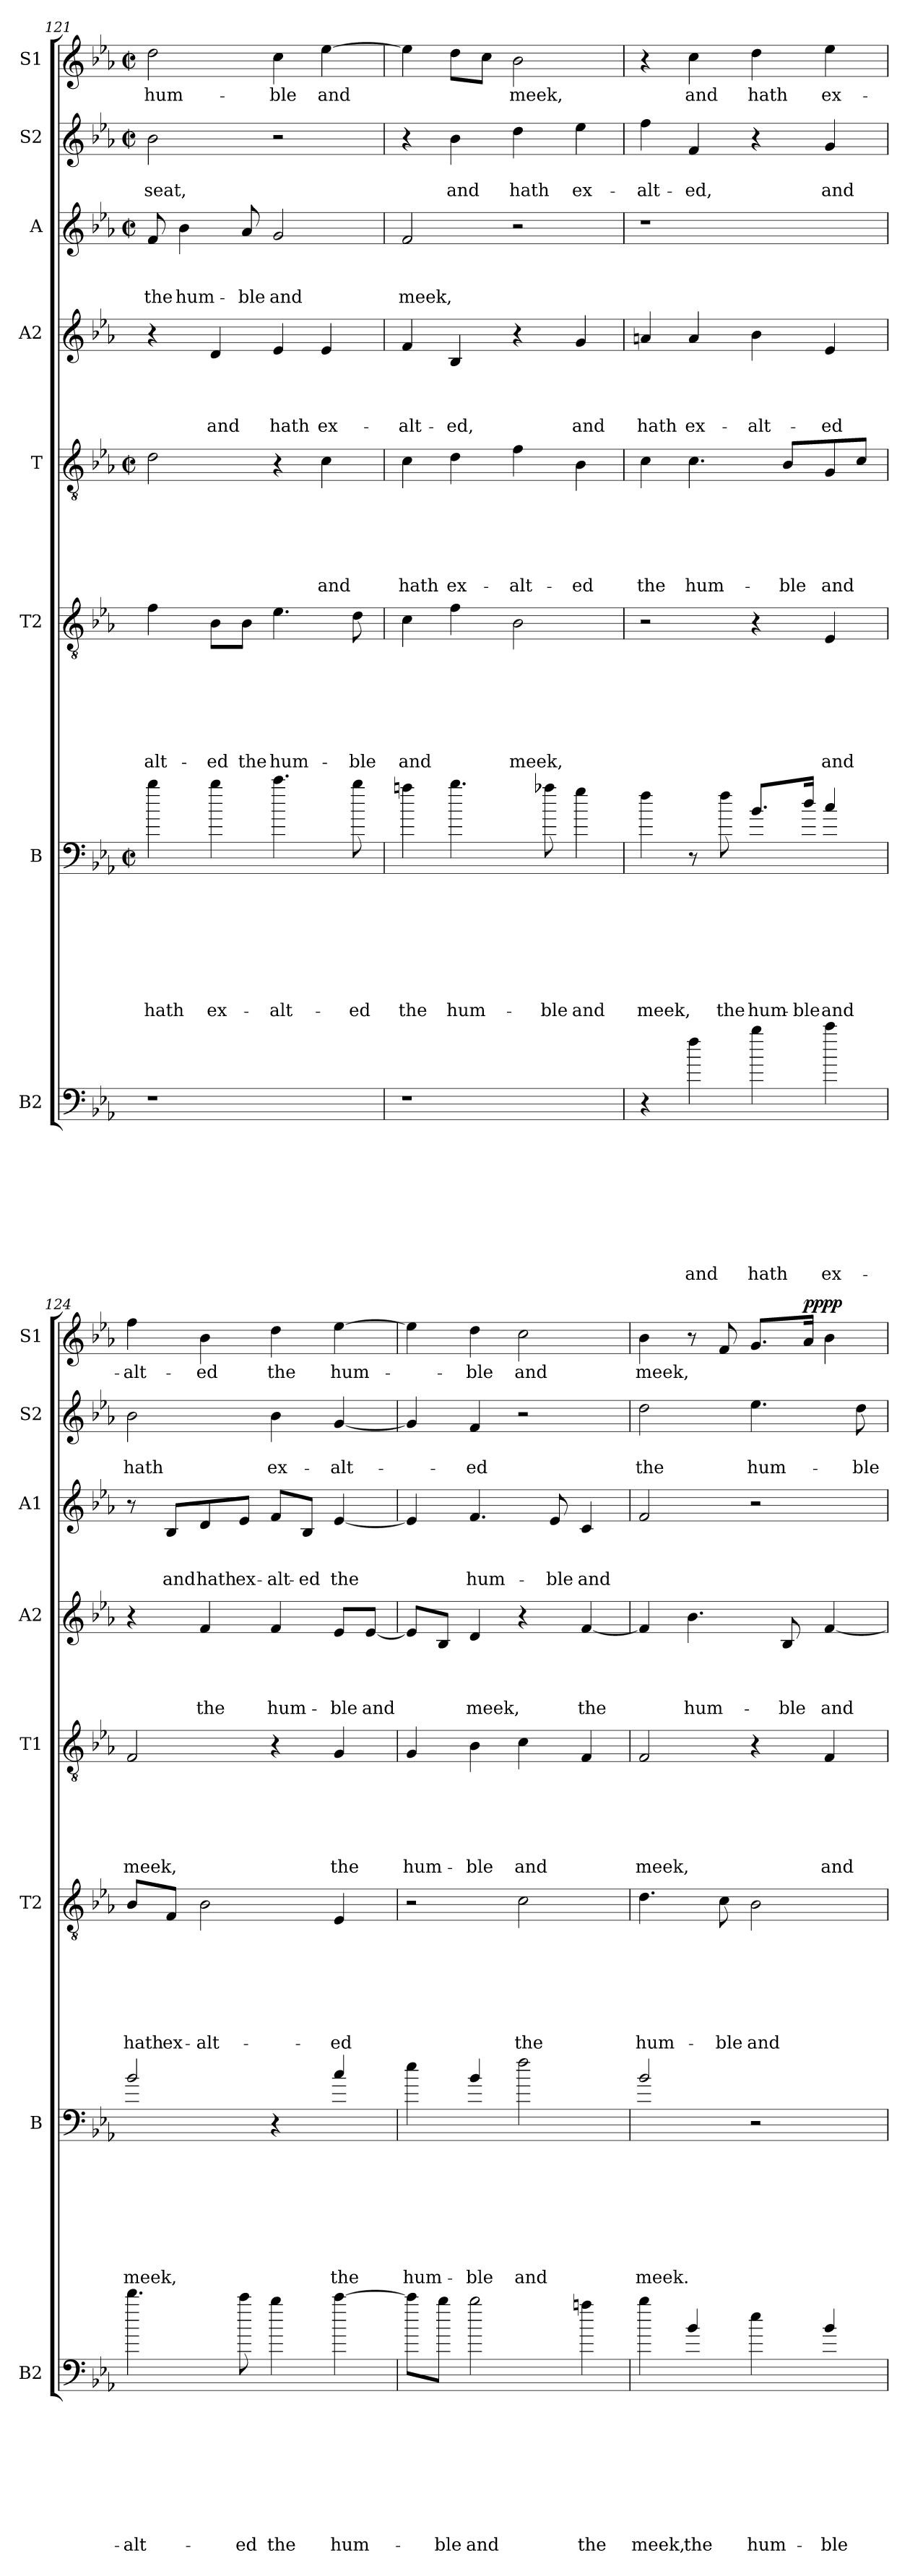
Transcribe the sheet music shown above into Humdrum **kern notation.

**kern	**text	**text	**text	**text	**text	**text	**text	**text	**text	**kern	**text	**text	**text	**text	**text	**text	**text	**text	**kern	**text	**text	**text	**text	**text	**text	**text	**kern	**text	**text	**text	**text	**text	**text	**kern	**text	**text	**text	**text	**kern	**text	**text	**text	**kern	**text	**text	**kern	**text	**dynam
*part8	*part8	*part8	*part8	*part8	*part8	*part8	*part8	*part8	*part8	*part7	*part7	*part7	*part7	*part7	*part7	*part7	*part7	*part7	*part6	*part6	*part6	*part6	*part6	*part6	*part6	*part6	*part5	*part5	*part5	*part5	*part5	*part5	*part5	*part4	*part4	*part4	*part4	*part4	*part3	*part3	*part3	*part3	*part2	*part2	*part2	*part1	*part1	*part1
*staff8	*staff8	*staff8	*staff8	*staff8	*staff8	*staff8	*staff8	*staff8	*staff8	*staff7	*staff7	*staff7	*staff7	*staff7	*staff7	*staff7	*staff7	*staff7	*staff6	*staff6	*staff6	*staff6	*staff6	*staff6	*staff6	*staff6	*staff5	*staff5	*staff5	*staff5	*staff5	*staff5	*staff5	*staff4	*staff4	*staff4	*staff4	*staff4	*staff3	*staff3	*staff3	*staff3	*staff2	*staff2	*staff2	*staff1	*staff1	*staff1
*I"B2	*	*	*	*	*	*	*	*	*	*I"B	*	*	*	*	*	*	*	*	*I"T2	*	*	*	*	*	*	*	*I"T	*	*	*	*	*	*	*I"A2	*	*	*	*	*I"A	*	*	*	*I"S2	*	*	*I"S1	*	*
*I'B2	*	*	*	*	*	*	*	*	*	*I'B	*	*	*	*	*	*	*	*	*I'T2	*	*	*	*	*	*	*	*I'T1	*	*	*	*	*	*	*I'A2	*	*	*	*	*I'A1	*	*	*	*I'S2	*	*	*I'S1	*	*
*clefF4	*	*	*	*	*	*	*	*	*	*clefF4	*	*	*	*	*	*	*	*	*clefGv2	*	*	*	*	*	*	*	*clefGv2	*	*	*	*	*	*	*clefG2	*	*	*	*	*clefG2	*	*	*	*clefG2	*	*	*clefG2	*	*
*k[b-e-a-]	*	*	*	*	*	*	*	*	*	*k[b-e-a-]	*	*	*	*	*	*	*	*	*k[b-e-a-]	*	*	*	*	*	*	*	*k[b-e-a-]	*	*	*	*	*	*	*k[b-e-a-]	*	*	*	*	*k[b-e-a-]	*	*	*	*k[b-e-a-]	*	*	*k[b-e-a-]	*	*
*E-:	*	*	*	*	*	*	*	*	*	*E-:	*	*	*	*	*	*	*	*	*E-:	*	*	*	*	*	*	*	*E-:	*	*	*	*	*	*	*E-:	*	*	*	*	*E-:	*	*	*	*E-:	*	*	*E-:	*	*
*	*	*	*	*	*	*	*	*	*	*M2/2	*	*	*	*	*	*	*	*	*	*	*	*	*	*	*	*	*M2/2	*	*	*	*	*	*	*	*	*	*	*	*M2/2	*	*	*	*M2/2	*	*	*M2/2	*	*
*	*	*	*	*	*	*	*	*	*	*met(c|)	*	*	*	*	*	*	*	*	*	*	*	*	*	*	*	*	*met(c|)	*	*	*	*	*	*	*	*	*	*	*	*met(c|)	*	*	*	*met(c|)	*	*	*met(c|)	*	*
=121	=121	=121	=121	=121	=121	=121	=121	=121	=121	=121	=121	=121	=121	=121	=121	=121	=121	=121	=121	=121	=121	=121	=121	=121	=121	=121	=121	=121	=121	=121	=121	=121	=121	=121	=121	=121	=121	=121	=121	=121	=121	=121	=121	=121	=121	=121	=121	=121
!	!	!	!	!	!	!	!	!	!	!	!	!	!	!	!	!	!	!LO:LY:b	!	!	!	!	!	!	!	!LO:LY:b	!	!	!	!	!	!	!	!	!	!	!	!	!	!	!	!LO:LY:b	!	!	!LO:LY:b	!	!LO:LY:b	!
1r	.	.	.	.	.	.	.	.	.	4bb-\	.	.	.	.	.	.	.	hath	4f\	.	.	.	.	.	.	-alt-	2d\	.	.	.	.	.	.	4r	.	.	.	.	8f/	.	.	the	2b-\	.	seat,	2dd\	hum-	.
!	!	!	!	!	!	!	!	!	!	!	!	!	!	!	!	!	!	!	!	!	!	!	!	!	!	!	!	!	!	!	!	!	!	!	!	!	!	!	!	!	!	!LO:LY:b	!	!	!	!	!	!
.	.	.	.	.	.	.	.	.	.	.	.	.	.	.	.	.	.	.	.	.	.	.	.	.	.	.	.	.	.	.	.	.	.	.	.	.	.	.	4b-\	.	.	hum-	.	.	.	.	.	.
!	!	!	!	!	!	!	!	!	!	!	!	!	!	!	!	!	!	!LO:LY:b	!	!	!	!	!	!	!	!LO:LY:b	!	!	!	!	!	!	!	!	!	!	!	!LO:LY:b	!	!	!	!	!	!	!	!	!	!
.	.	.	.	.	.	.	.	.	.	4bb-\	.	.	.	.	.	.	.	ex-	8B-\L	.	.	.	.	.	.	-ed	.	.	.	.	.	.	.	4d/	.	.	.	and	.	.	.	.	.	.	.	.	.	.
!	!	!	!	!	!	!	!	!	!	!	!	!	!	!	!	!	!	!	!	!	!	!	!	!	!	!LO:LY:b	!	!	!	!	!	!	!	!	!	!	!	!	!	!	!	!LO:LY:b	!	!	!	!	!	!
.	.	.	.	.	.	.	.	.	.	.	.	.	.	.	.	.	.	.	8B-\J	.	.	.	.	.	.	the	.	.	.	.	.	.	.	.	.	.	.	.	8a-/	.	.	-ble	.	.	.	.	.	.
!	!	!	!	!	!	!	!	!	!	!	!	!	!	!	!	!	!	!LO:LY:b	!	!	!	!	!	!	!	!LO:LY:b	!	!	!	!	!	!	!	!	!	!	!	!LO:LY:b	!	!	!	!LO:LY:b	!	!	!	!	!LO:LY:b	!
.	.	.	.	.	.	.	.	.	.	4.ccc\	.	.	.	.	.	.	.	-alt-	4.e-\	.	.	.	.	.	.	hum-	4r	.	.	.	.	.	.	4e-/	.	.	.	hath	2g/	.	.	and	2r	.	.	4cc\	-ble	.
!	!	!	!	!	!	!	!	!	!	!	!	!	!	!	!	!	!	!	!	!	!	!	!	!	!	!	!	!	!	!	!	!	!LO:LY:b	!	!	!	!	!LO:LY:b	!	!	!	!	!	!	!	!	!LO:LY:b	!
.	.	.	.	.	.	.	.	.	.	.	.	.	.	.	.	.	.	.	.	.	.	.	.	.	.	.	4c\	.	.	.	.	.	and	4e-/	.	.	.	ex-	.	.	.	.	.	.	.	[>4ee-\	and	.
!	!	!	!	!	!	!	!	!	!	!	!	!	!	!	!	!	!	!LO:LY:b	!	!	!	!	!	!	!	!LO:LY:b	!	!	!	!	!	!	!	!	!	!	!	!	!	!	!	!	!	!	!	!	!	!
.	.	.	.	.	.	.	.	.	.	8bb-\	.	.	.	.	.	.	.	-ed	8d\	.	.	.	.	.	.	-ble	.	.	.	.	.	.	.	.	.	.	.	.	.	.	.	.	.	.	.	.	.	.
=122	=122	=122	=122	=122	=122	=122	=122	=122	=122	=122	=122	=122	=122	=122	=122	=122	=122	=122	=122	=122	=122	=122	=122	=122	=122	=122	=122	=122	=122	=122	=122	=122	=122	=122	=122	=122	=122	=122	=122	=122	=122	=122	=122	=122	=122	=122	=122	=122
!	!	!	!	!	!	!	!	!	!	!	!	!	!	!	!	!	!	!LO:LY:b	!	!	!	!	!	!	!	!LO:LY:b	!	!	!	!	!	!	!LO:LY:b	!	!	!	!	!LO:LY:b	!	!	!	!LO:LY:b	!	!	!	!	!	!
1r	.	.	.	.	.	.	.	.	.	4aan\	.	.	.	.	.	.	.	the	4c\	.	.	.	.	.	.	and	4c\	.	.	.	.	.	hath	4f/	.	.	.	-alt-	2f/	.	.	meek,	4r	.	.	4ee-\]	.	.
!	!	!	!	!	!	!	!	!	!	!	!	!	!	!	!	!	!	!LO:LY:b	!	!	!	!	!	!	!	!	!	!	!	!	!	!	!LO:LY:b	!	!	!	!	!LO:LY:b	!	!	!	!	!	!	!LO:LY:b	!	!	!
.	.	.	.	.	.	.	.	.	.	4.bb-\	.	.	.	.	.	.	.	hum-	4f\	.	.	.	.	.	.	.	4d\	.	.	.	.	.	ex-	4B-/	.	.	.	-ed,	.	.	.	.	4b-\	.	and	8dd\L	.	.
.	.	.	.	.	.	.	.	.	.	.	.	.	.	.	.	.	.	.	.	.	.	.	.	.	.	.	.	.	.	.	.	.	.	.	.	.	.	.	.	.	.	.	.	.	.	8cc\J	.	.
!	!	!	!	!	!	!	!	!	!	!	!	!	!	!	!	!	!	!	!	!	!	!	!	!	!	!LO:LY:b	!	!	!	!	!	!	!LO:LY:b	!	!	!	!	!	!	!	!	!	!	!	!LO:LY:b	!	!LO:LY:b	!
.	.	.	.	.	.	.	.	.	.	.	.	.	.	.	.	.	.	.	2B-\	.	.	.	.	.	.	meek,	4f\	.	.	.	.	.	-alt-	4r	.	.	.	.	2r	.	.	.	4dd\	.	hath	2b-\	meek,	.
!	!	!	!	!	!	!	!	!	!	!	!	!	!	!	!	!	!	!LO:LY:b	!	!	!	!	!	!	!	!	!	!	!	!	!	!	!	!	!	!	!	!	!	!	!	!	!	!	!	!	!	!
.	.	.	.	.	.	.	.	.	.	8aa-X\	.	.	.	.	.	.	.	-ble	.	.	.	.	.	.	.	.	.	.	.	.	.	.	.	.	.	.	.	.	.	.	.	.	.	.	.	.	.	.
!	!	!	!	!	!	!	!	!	!	!	!	!	!	!	!	!	!	!LO:LY:b	!	!	!	!	!	!	!	!	!	!	!	!	!	!	!LO:LY:b	!	!	!	!	!LO:LY:b	!	!	!	!	!	!	!LO:LY:b	!	!	!
.	.	.	.	.	.	.	.	.	.	4gg\	.	.	.	.	.	.	.	and	.	.	.	.	.	.	.	.	4B-\	.	.	.	.	.	-ed	4g/	.	.	.	and	.	.	.	.	4ee-\	.	ex-	.	.	.
=123	=123	=123	=123	=123	=123	=123	=123	=123	=123	=123	=123	=123	=123	=123	=123	=123	=123	=123	=123	=123	=123	=123	=123	=123	=123	=123	=123	=123	=123	=123	=123	=123	=123	=123	=123	=123	=123	=123	=123	=123	=123	=123	=123	=123	=123	=123	=123	=123
!	!	!	!	!	!	!	!	!	!	!	!	!	!	!	!	!	!	!LO:LY:b	!	!	!	!	!	!	!	!	!	!	!	!	!	!	!LO:LY:b	!	!	!	!	!LO:LY:b	!	!	!	!	!	!	!LO:LY:b	!	!	!
4r	.	.	.	.	.	.	.	.	.	4ff\	.	.	.	.	.	.	.	meek,	2r	.	.	.	.	.	.	.	4c\	.	.	.	.	.	the	4an/	.	.	.	hath	1r	.	.	.	4ff\	.	-alt-	4r	.	.
!	!	!	!	!	!	!	!	!	!LO:LY:b	!	!	!	!	!	!	!	!	!	!	!	!	!	!	!	!	!	!	!	!	!	!	!	!LO:LY:b	!	!	!	!	!LO:LY:b	!	!	!	!	!	!	!LO:LY:b	!	!LO:LY:b	!
4ff\	.	.	.	.	.	.	.	.	and	8r	.	.	.	.	.	.	.	.	.	.	.	.	.	.	.	.	4.c\	.	.	.	.	.	hum-	4a/	.	.	.	ex-	.	.	.	.	4f/	.	-ed,	4cc\	and	.
!	!	!	!	!	!	!	!	!	!	!	!	!	!	!	!	!	!	!LO:LY:b	!	!	!	!	!	!	!	!	!	!	!	!	!	!	!	!	!	!	!	!	!	!	!	!	!	!	!	!	!	!
.	.	.	.	.	.	.	.	.	.	8ff\	.	.	.	.	.	.	.	the	.	.	.	.	.	.	.	.	.	.	.	.	.	.	.	.	.	.	.	.	.	.	.	.	.	.	.	.	.	.
!	!	!	!	!	!	!	!	!	!LO:LY:b	!	!	!	!	!	!	!	!	!LO:LY:b	!	!	!	!	!	!	!	!	!	!	!	!	!	!	!	!	!	!	!	!LO:LY:b	!	!	!	!	!	!	!	!	!LO:LY:b	!
4bb-\	.	.	.	.	.	.	.	.	hath	8.b-/L	.	.	.	.	.	.	.	hum-	4r	.	.	.	.	.	.	.	.	.	.	.	.	.	.	4b-\	.	.	.	-alt-	.	.	.	.	4r	.	.	4dd\	hath	.
!	!	!	!	!	!	!	!	!	!	!	!	!	!	!	!	!	!	!	!	!	!	!	!	!	!	!	!	!	!	!	!	!	!LO:LY:b	!	!	!	!	!	!	!	!	!	!	!	!	!	!	!
.	.	.	.	.	.	.	.	.	.	.	.	.	.	.	.	.	.	.	.	.	.	.	.	.	.	.	8B-/L	.	.	.	.	.	-ble	.	.	.	.	.	.	.	.	.	.	.	.	.	.	.
!	!	!	!	!	!	!	!	!	!	!	!	!	!	!	!	!	!	!LO:LY:b	!	!	!	!	!	!	!	!	!	!	!	!	!	!	!	!	!	!	!	!	!	!	!	!	!	!	!	!	!	!
.	.	.	.	.	.	.	.	.	.	16dd/Jk	.	.	.	.	.	.	.	-ble	.	.	.	.	.	.	.	.	.	.	.	.	.	.	.	.	.	.	.	.	.	.	.	.	.	.	.	.	.	.
!	!	!	!	!	!	!	!	!	!LO:LY:b	!	!	!	!	!	!	!	!	!LO:LY:b	!	!	!	!	!	!	!	!LO:LY:b	!	!	!	!	!	!	!LO:LY:b	!	!	!	!	!LO:LY:b	!	!	!	!	!	!	!LO:LY:b	!	!LO:LY:b	!
4ccc\	.	.	.	.	.	.	.	.	ex-	4cc/	.	.	.	.	.	.	.	and	4E-/	.	.	.	.	.	.	and	8G/	.	.	.	.	.	and	4e-/	.	.	.	-ed	.	.	.	.	4g/	.	and	4ee-\	ex-	.
.	.	.	.	.	.	.	.	.	.	.	.	.	.	.	.	.	.	.	.	.	.	.	.	.	.	.	8c/J	.	.	.	.	.	.	.	.	.	.	.	.	.	.	.	.	.	.	.	.	.
!!LO:PB:g=z
=124	=124	=124	=124	=124	=124	=124	=124	=124	=124	=124	=124	=124	=124	=124	=124	=124	=124	=124	=124	=124	=124	=124	=124	=124	=124	=124	=124	=124	=124	=124	=124	=124	=124	=124	=124	=124	=124	=124	=124	=124	=124	=124	=124	=124	=124	=124	=124	=124
!	!	!	!	!	!	!	!	!	!LO:LY:b	!	!	!	!	!	!	!	!	!LO:LY:b	!	!	!	!	!	!	!	!LO:LY:b	!	!	!	!	!	!	!LO:LY:b	!	!	!	!	!	!	!	!	!	!	!	!LO:LY:b	!	!LO:LY:b	!
4.ddd\	.	.	.	.	.	.	.	.	-alt-	2b-/	.	.	.	.	.	.	.	meek,	8B-/L	.	.	.	.	.	.	hath	2F/	.	.	.	.	.	meek,	4r	.	.	.	.	8r	.	.	.	2b-\	.	hath	4ff\	-alt-	.
!	!	!	!	!	!	!	!	!	!	!	!	!	!	!	!	!	!	!	!	!	!	!	!	!	!	!LO:LY:b	!	!	!	!	!	!	!	!	!	!	!	!	!	!	!	!LO:LY:b	!	!	!	!	!	!
.	.	.	.	.	.	.	.	.	.	.	.	.	.	.	.	.	.	.	8F/J	.	.	.	.	.	.	ex-	.	.	.	.	.	.	.	.	.	.	.	.	8B-/L	.	.	and	.	.	.	.	.	.
!	!	!	!	!	!	!	!	!	!	!	!	!	!	!	!	!	!	!	!	!	!	!	!	!	!	!LO:LY:b	!	!	!	!	!	!	!	!	!	!	!	!LO:LY:b	!	!	!	!LO:LY:b	!	!	!	!	!LO:LY:b	!
.	.	.	.	.	.	.	.	.	.	.	.	.	.	.	.	.	.	.	2B-\	.	.	.	.	.	.	-alt-	.	.	.	.	.	.	.	4f/	.	.	.	the	8d/	.	.	hath	.	.	.	4b-\	-ed	.
!	!	!	!	!	!	!	!	!	!LO:LY:b	!	!	!	!	!	!	!	!	!	!	!	!	!	!	!	!	!	!	!	!	!	!	!	!	!	!	!	!	!	!	!	!	!LO:LY:b	!	!	!	!	!	!
8ccc\	.	.	.	.	.	.	.	.	-ed	.	.	.	.	.	.	.	.	.	.	.	.	.	.	.	.	.	.	.	.	.	.	.	.	.	.	.	.	.	8e-/J	.	.	ex-	.	.	.	.	.	.
!	!	!	!	!	!	!	!	!	!LO:LY:b	!	!	!	!	!	!	!	!	!	!	!	!	!	!	!	!	!	!	!	!	!	!	!	!	!	!	!	!	!LO:LY:b	!	!	!	!LO:LY:b	!	!	!LO:LY:b	!	!LO:LY:b	!
4bb-\	.	.	.	.	.	.	.	.	the	4r	.	.	.	.	.	.	.	.	.	.	.	.	.	.	.	.	4r	.	.	.	.	.	.	4f/	.	.	.	hum-	8f/L	.	.	-alt-	4b-\	.	ex-	4dd\	the	.
!	!	!	!	!	!	!	!	!	!	!	!	!	!	!	!	!	!	!	!	!	!	!	!	!	!	!	!	!	!	!	!	!	!	!	!	!	!	!	!	!	!	!LO:LY:b	!	!	!	!	!	!
.	.	.	.	.	.	.	.	.	.	.	.	.	.	.	.	.	.	.	.	.	.	.	.	.	.	.	.	.	.	.	.	.	.	.	.	.	.	.	8B-/J	.	.	-ed	.	.	.	.	.	.
!	!	!	!	!	!	!	!	!	!LO:LY:b	!	!	!	!	!	!	!	!	!LO:LY:b	!	!	!	!	!	!	!	!LO:LY:b	!	!	!	!	!	!	!LO:LY:b	!	!	!	!	!LO:LY:b	!	!	!	!LO:LY:b	!	!	!LO:LY:b	!	!LO:LY:b	!
[>4ccc\	.	.	.	.	.	.	.	.	hum-	4cc/	.	.	.	.	.	.	.	the	4E-/	.	.	.	.	.	.	-ed	4G/	.	.	.	.	.	the	8e-/L	.	.	.	-ble	[<4e-/	.	.	the	[<4g/	.	-alt-	[>4ee-\	hum-	.
!	!	!	!	!	!	!	!	!	!	!	!	!	!	!	!	!	!	!	!	!	!	!	!	!	!	!	!	!	!	!	!	!	!	!	!	!	!	!LO:LY:b	!	!	!	!	!	!	!	!	!	!
.	.	.	.	.	.	.	.	.	.	.	.	.	.	.	.	.	.	.	.	.	.	.	.	.	.	.	.	.	.	.	.	.	.	[<8e-/J	.	.	.	and	.	.	.	.	.	.	.	.	.	.
=125	=125	=125	=125	=125	=125	=125	=125	=125	=125	=125	=125	=125	=125	=125	=125	=125	=125	=125	=125	=125	=125	=125	=125	=125	=125	=125	=125	=125	=125	=125	=125	=125	=125	=125	=125	=125	=125	=125	=125	=125	=125	=125	=125	=125	=125	=125	=125	=125
!	!	!	!	!	!	!	!	!	!	!	!	!	!	!	!	!	!	!LO:LY:b	!	!	!	!	!	!	!	!	!	!	!	!	!	!	!LO:LY:b	!	!	!	!	!	!	!	!	!	!	!	!	!	!	!
8ccc\L]	.	.	.	.	.	.	.	.	.	4ee-\	.	.	.	.	.	.	.	hum-	2r	.	.	.	.	.	.	.	4G/	.	.	.	.	.	hum-	8e-/L]	.	.	.	.	4e-/]	.	.	.	4g/]	.	.	4ee-\]	.	.
!	!	!	!	!	!	!	!	!	!LO:LY:b	!	!	!	!	!	!	!	!	!	!	!	!	!	!	!	!	!	!	!	!	!	!	!	!	!	!	!	!	!	!	!	!	!	!	!	!	!	!	!
8bb-\J	.	.	.	.	.	.	.	.	-ble	.	.	.	.	.	.	.	.	.	.	.	.	.	.	.	.	.	.	.	.	.	.	.	.	8B-/J	.	.	.	.	.	.	.	.	.	.	.	.	.	.
!	!	!	!	!	!	!	!	!	!LO:LY:b	!	!	!	!	!	!	!	!	!LO:LY:b	!	!	!	!	!	!	!	!	!	!	!	!	!	!	!LO:LY:b	!	!	!	!	!LO:LY:b	!	!	!	!LO:LY:b	!	!	!LO:LY:b	!	!LO:LY:b	!
2bb-\	.	.	.	.	.	.	.	.	and	4b-/	.	.	.	.	.	.	.	-ble	.	.	.	.	.	.	.	.	4B-\	.	.	.	.	.	-ble	4d/	.	.	.	meek,	4.f/	.	.	hum-	4f/	.	-ed	4dd\	-ble	.
!	!	!	!	!	!	!	!	!	!	!	!	!	!	!	!	!	!	!LO:LY:b	!	!	!	!	!	!	!	!LO:LY:b	!	!	!	!	!	!	!LO:LY:b	!	!	!	!	!	!	!	!	!	!	!	!	!	!LO:LY:b	!
.	.	.	.	.	.	.	.	.	.	2ff\	.	.	.	.	.	.	.	and	2c\	.	.	.	.	.	.	the	4c\	.	.	.	.	.	and	4r	.	.	.	.	.	.	.	.	2r	.	.	2cc\	and	.
!	!	!	!	!	!	!	!	!	!	!	!	!	!	!	!	!	!	!	!	!	!	!	!	!	!	!	!	!	!	!	!	!	!	!	!	!	!	!	!	!	!	!LO:LY:b	!	!	!	!	!	!
.	.	.	.	.	.	.	.	.	.	.	.	.	.	.	.	.	.	.	.	.	.	.	.	.	.	.	.	.	.	.	.	.	.	.	.	.	.	.	8e-/	.	.	-ble	.	.	.	.	.	.
!	!	!	!	!	!	!	!	!	!LO:LY:b	!	!	!	!	!	!	!	!	!	!	!	!	!	!	!	!	!	!	!	!	!	!	!	!	!	!	!	!	!LO:LY:b	!	!	!	!LO:LY:b	!	!	!	!	!	!
4aan\	.	.	.	.	.	.	.	.	the	.	.	.	.	.	.	.	.	.	.	.	.	.	.	.	.	.	4F/	.	.	.	.	.	.	[<4f/	.	.	.	the	4c/	.	.	and	.	.	.	.	.	.
=126	=126	=126	=126	=126	=126	=126	=126	=126	=126	=126	=126	=126	=126	=126	=126	=126	=126	=126	=126	=126	=126	=126	=126	=126	=126	=126	=126	=126	=126	=126	=126	=126	=126	=126	=126	=126	=126	=126	=126	=126	=126	=126	=126	=126	=126	=126	=126	=126
!	!	!	!	!	!	!	!	!	!LO:LY:b	!	!	!	!	!	!	!	!	!LO:LY:b	!	!	!	!	!	!	!	!LO:LY:b	!	!	!	!	!	!	!LO:LY:b	!	!	!	!	!	!	!	!	!	!	!	!LO:LY:b	!	!LO:LY:b	!
4bb-\	.	.	.	.	.	.	.	.	meek,	2b-/	.	.	.	.	.	.	.	meek.	4.d\	.	.	.	.	.	.	hum-	2F/	.	.	.	.	.	meek,	4f/]	.	.	.	.	2f/	.	.	.	2dd\	.	the	4b-\	meek,	.
!	!	!	!	!	!	!	!	!	!LO:LY:b	!	!	!	!	!	!	!	!	!	!	!	!	!	!	!	!	!	!	!	!	!	!	!	!	!	!	!	!	!LO:LY:b	!	!	!	!	!	!	!	!	!	!
4b-/	.	.	.	.	.	.	.	.	the	.	.	.	.	.	.	.	.	.	.	.	.	.	.	.	.	.	.	.	.	.	.	.	.	4.b-\	.	.	.	hum-	.	.	.	.	.	.	.	8r	.	.
!	!	!	!	!	!	!	!	!	!	!	!	!	!	!	!	!	!	!	!	!	!	!	!	!	!	!LO:LY:b	!	!	!	!	!	!	!	!	!	!	!	!	!	!	!	!	!	!	!	!	!	!
.	.	.	.	.	.	.	.	.	.	.	.	.	.	.	.	.	.	.	8c\	.	.	.	.	.	.	-ble	.	.	.	.	.	.	.	.	.	.	.	.	.	.	.	.	.	.	.	8f/	.	.
!	!	!	!	!	!	!	!	!	!LO:LY:b	!	!	!	!	!	!	!	!	!	!	!	!	!	!	!	!	!LO:LY:b	!	!	!	!	!	!	!	!	!	!	!	!	!	!	!	!	!	!	!LO:LY:b	!	!	!
4ee-\	.	.	.	.	.	.	.	.	hum-	2r	.	.	.	.	.	.	.	.	2B-\	.	.	.	.	.	.	and	4r	.	.	.	.	.	.	.	.	.	.	.	2r	.	.	.	4.ee-\	.	hum-	8.g/L	.	.
!	!	!	!	!	!	!	!	!	!	!	!	!	!	!	!	!	!	!	!	!	!	!	!	!	!	!	!	!	!	!	!	!	!	!	!	!	!	!LO:LY:b	!	!	!	!	!	!	!	!	!	!
.	.	.	.	.	.	.	.	.	.	.	.	.	.	.	.	.	.	.	.	.	.	.	.	.	.	.	.	.	.	.	.	.	.	8B-/	.	.	.	-ble	.	.	.	.	.	.	.	.	.	.
!	!	!	!	!	!	!	!	!	!	!	!	!	!	!	!	!	!	!	!	!	!	!	!	!	!	!	!	!	!	!	!	!	!	!	!	!	!	!	!	!	!	!	!	!	!	!	!	!LO:DY:a
.	.	.	.	.	.	.	.	.	.	.	.	.	.	.	.	.	.	.	.	.	.	.	.	.	.	.	.	.	.	.	.	.	.	.	.	.	.	.	.	.	.	.	.	.	.	16a-/Jk	.	pppp
!	!	!	!	!	!	!	!	!	!LO:LY:b	!	!	!	!	!	!	!	!	!	!	!	!	!	!	!	!	!	!	!	!	!	!	!	!LO:LY:b	!	!	!	!	!LO:LY:b	!	!	!	!	!	!	!	!	!	!
4b-/	.	.	.	.	.	.	.	.	-ble	.	.	.	.	.	.	.	.	.	.	.	.	.	.	.	.	.	[<4F/	.	.	.	.	.	and	[<4f/	.	.	.	and	.	.	.	.	.	.	.	[>4b-\	.	.
!	!	!	!	!	!	!	!	!	!	!	!	!	!	!	!	!	!	!	!	!	!	!	!	!	!	!	!	!	!	!	!	!	!	!	!	!	!	!	!	!	!	!	!	!	!LO:LY:b	!	!	!
.	.	.	.	.	.	.	.	.	.	.	.	.	.	.	.	.	.	.	.	.	.	.	.	.	.	.	.	.	.	.	.	.	.	.	.	.	.	.	.	.	.	.	8dd\	.	-ble	.	.	.
=	=	=	=	=	=	=	=	=	=	=	=	=	=	=	=	=	=	=	=	=	=	=	=	=	=	=	=	=	=	=	=	=	=	=	=	=	=	=	=	=	=	=	=	=	=	=	=	=
*-	*-	*-	*-	*-	*-	*-	*-	*-	*-	*-	*-	*-	*-	*-	*-	*-	*-	*-	*-	*-	*-	*-	*-	*-	*-	*-	*-	*-	*-	*-	*-	*-	*-	*-	*-	*-	*-	*-	*-	*-	*-	*-	*-	*-	*-	*-	*-	*-
